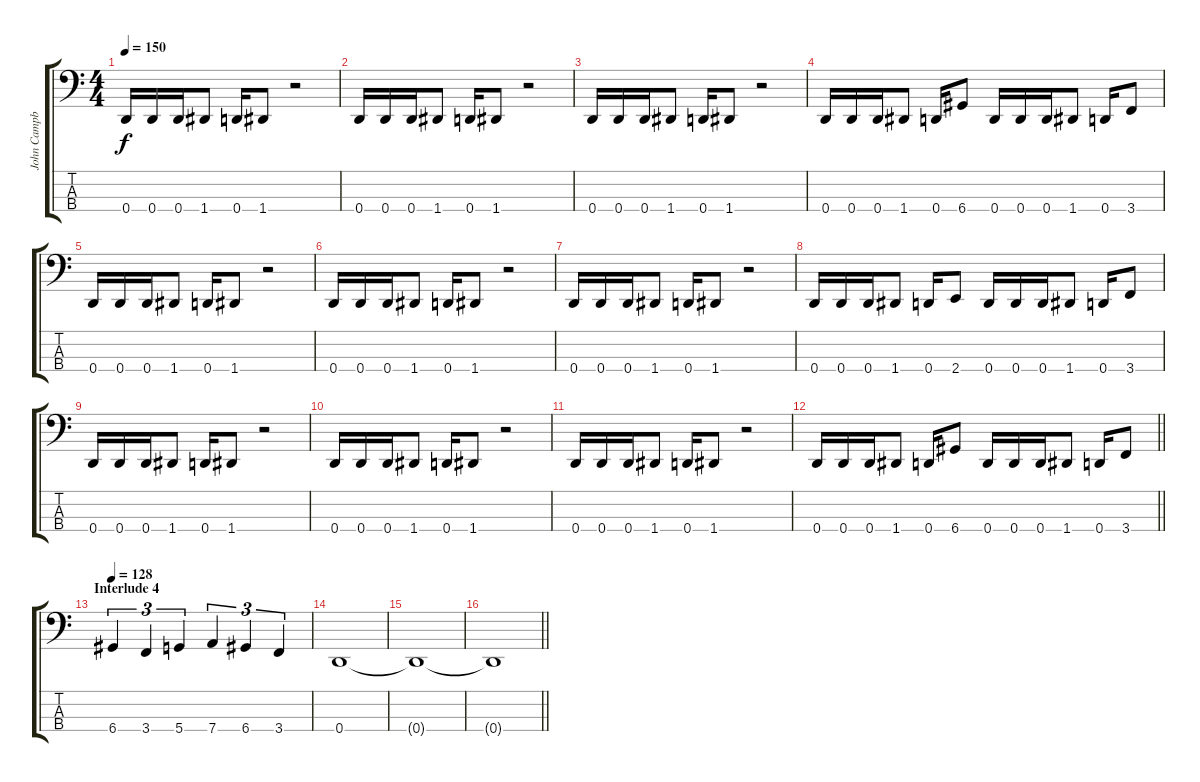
\track ("John Campbell" "John Campb") {instrument electricbasspick}
\staff {score tabs}
\tuning (G2 D2 A1 D1) {hide}
\ts (4 4)
\tempo 150
\clef f4
\ks c
0.4.16{dy f} 0.4.16 0.4.16 1.4.8 0.4.16 1.4.8 r.2 |
0.4.16 0.4.16 0.4.16 1.4.8 0.4.16 1.4.8 r.2 |
0.4.16 0.4.16 0.4.16 1.4.8 0.4.16 1.4.8 r.2 |
0.4.16 0.4.16 0.4.16 1.4.8 0.4.16 6.4.8 0.4.16 0.4.16 0.4.16 1.4.8 0.4.16 3.4.8 |
0.4.16 0.4.16 0.4.16 1.4.8 0.4.16 1.4.8 r.2 |
0.4.16 0.4.16 0.4.16 1.4.8 0.4.16 1.4.8 r.2 |
0.4.16 0.4.16 0.4.16 1.4.8 0.4.16 1.4.8 r.2 |
0.4.16 0.4.16 0.4.16 1.4.8 0.4.16 2.4.8 0.4.16 0.4.16 0.4.16 1.4.8 0.4.16 3.4.8 |
0.4.16 0.4.16 0.4.16 1.4.8 0.4.16 1.4.8 r.2 |
0.4.16 0.4.16 0.4.16 1.4.8 0.4.16 1.4.8 r.2 |
0.4.16 0.4.16 0.4.16 1.4.8 0.4.16 1.4.8 r.2 |
\barLineRight lightlight
0.4.16 0.4.16 0.4.16 1.4.8 0.4.16 6.4.8 0.4.16 0.4.16 0.4.16 1.4.8 0.4.16 3.4.8 |
\section ("" "Interlude 4")
\tempo 128
6.4.4{tu (3 2)} 3.4.4{tu (3 2)} 5.4.4{tu (3 2)} 7.4.4{tu (3 2)} 6.4.4{tu (3 2)} 3.4.4{tu (3 2)} |
0.4.1 |
0.4{t}.1 |
\barLineRight lightlight
0.4{t}.1
